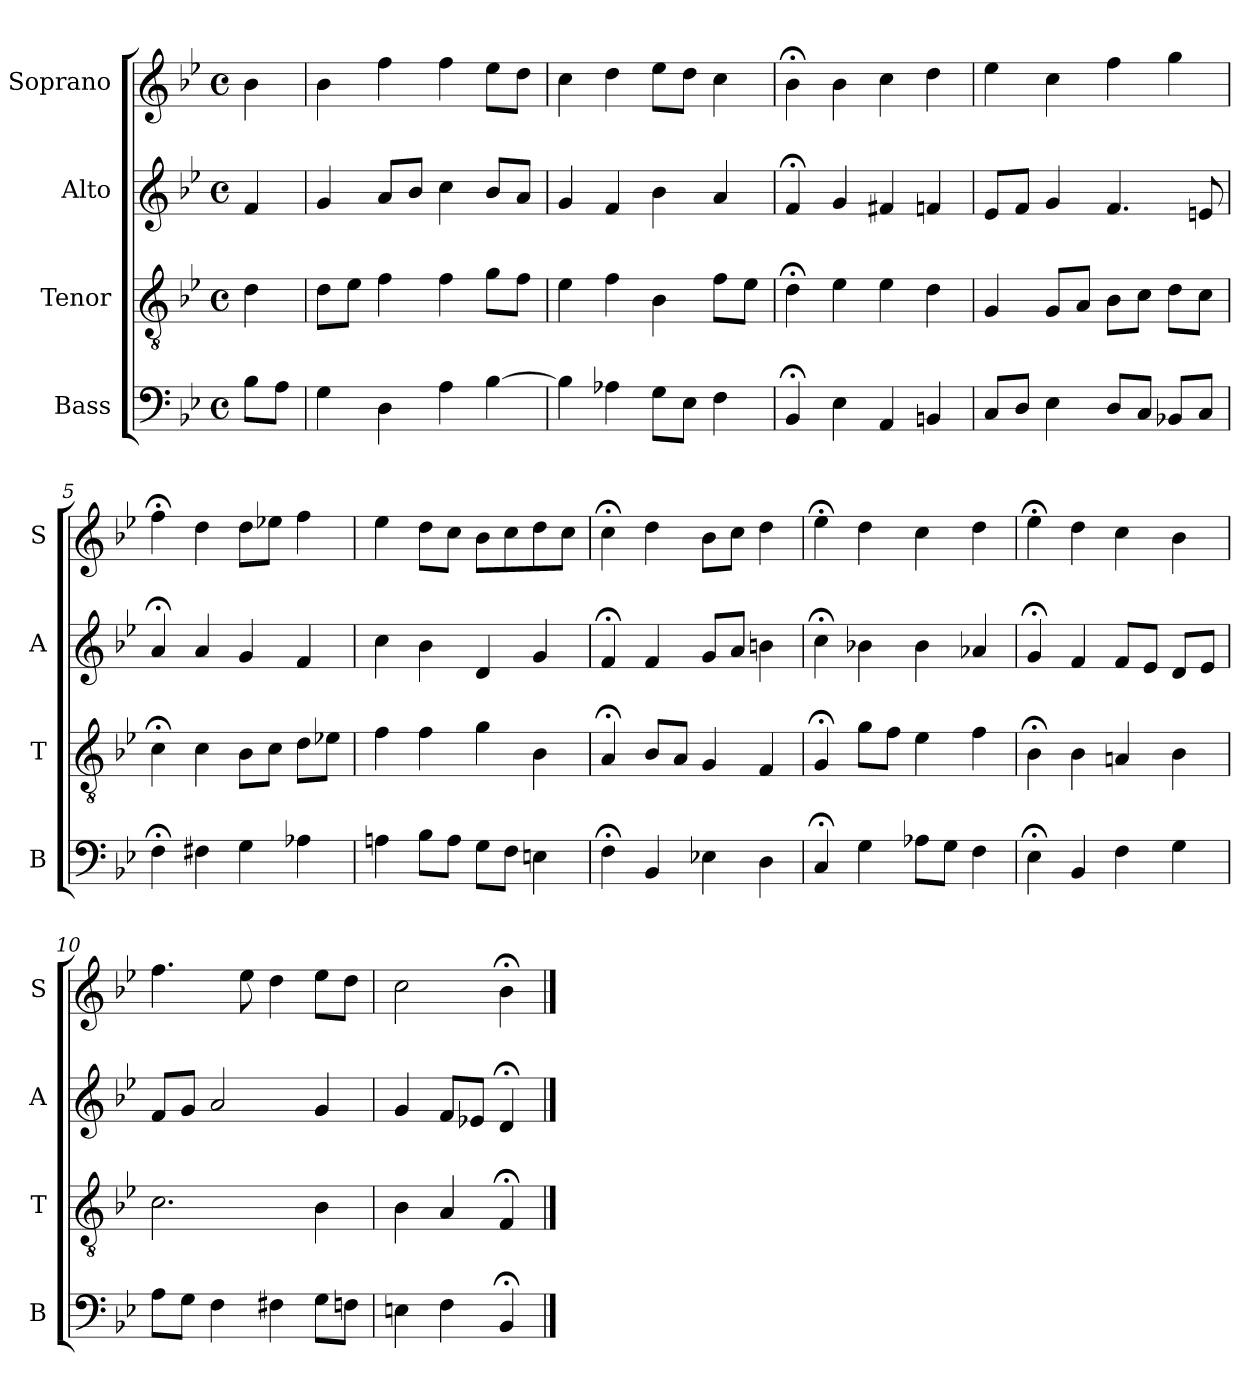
**kern	**kern	**kern	**kern
*part4	*part3	*part2	*part1
*staff4	*staff3	*staff2	*staff1
*I"Bass	*I"Tenor	*I"Alto	*I"Soprano
*I'B	*I'T	*I'A	*I'S
*clefF4	*clefGv2	*clefG2	*clefG2
*k[b-e-]	*k[b-e-]	*k[b-e-]	*k[b-e-]
*B-:	*B-:	*B-:	*B-:
*M4/4	*M4/4	*M4/4	*M4/4
*met(c)	*met(c)	*met(c)	*met(c)
*MM100	*MM100	*MM100	*MM100
=	=	=	=
8B-L	4d	4f	4b-
8AJ	.	.	.
=1	=1	=1	=1
4G	8dL	4g	4b-
.	8e-J	.	.
4D	4f	8aL	4ff
.	.	8b-J	.
4A	4f	4cc	4ff
[4B-	8gL	8b-L	8ee-L
.	8fJ	8aJ	8ddJ
=2	=2	=2	=2
4B-]	4e-	4g	4cc
4A-X	4f	4f	4dd
8GL	4B-	4b-	8ee-L
8E-J	.	.	8ddJ
4F	8fL	4a	4cc
.	8e-J	.	.
=3	=3	=3	=3
4BB-;<	4d;<	4f;<	4b-;<
4E-	4e-	4g	4b-
4AA	4e-	4f#X	4cc
4BBn	4d	4fn	4dd
=4	=4	=4	=4
8CL	4G	8e-L	4ee-
8DJ	.	8fJ	.
4E-	8GL	4g	4cc
.	8AJ	.	.
8DL	8B-L	4.f	4ff
8CJ	8cJ	.	.
8BB-XL	8dL	.	4gg
8CJ	8cJ	8en	.
=5	=5	=5	=5
4F;<	4c;<	4a;<	4ff;<
4F#X	4c	4a	4dd
4G	8B-L	4g	8ddL
.	8cJ	.	8ee-XJ
4A-X	8dL	4f	4ff
.	8e-XJ	.	.
=6	=6	=6	=6
4An	4f	4cc	4ee-
8B-L	4f	4b-	8ddL
8AJ	.	.	8ccJ
8GL	4g	4d	8b-L
8FJ	.	.	8cc
4En	4B-	4g	8dd
.	.	.	8ccJ
=7	=7	=7	=7
4F;<	4A;<	4f;<	4cc;<
4BB-	8B-L	4f	4dd
.	8AJ	.	.
4E-X	4G	8gL	8b-L
.	.	8aJ	8ccJ
4D	4F	4bn	4dd
=8	=8	=8	=8
4C;<	4G;<	4cc;<	4ee-;<
4G	8gL	4b-X	4dd
.	8fJ	.	.
8A-XL	4e-	4b-	4cc
8GJ	.	.	.
4F	4f	4a-X	4dd
=9	=9	=9	=9
4E-;<	4B-;<	4g;<	4ee-;<
4BB-	4B-	4f	4dd
4F	4An	8fL	4cc
.	.	8e-J	.
4G	4B-	8dL	4b-
.	.	8e-J	.
=10	=10	=10	=10
8AL	2.c	8fL	4.ff
8GJ	.	8gJ	.
4F	.	2a	.
.	.	.	8ee-
4F#X	.	.	4dd
8GL	4B-	4g	8ee-L
8FnJ	.	.	8ddJ
=11	=11	=11	=11
4En	4B-	4g	2cc
4F	4A	8fL	.
.	.	8e-XJ	.
4BB-;<	4F;<	4d;<	4b-;<
==	==	==	==
*-	*-	*-	*-
